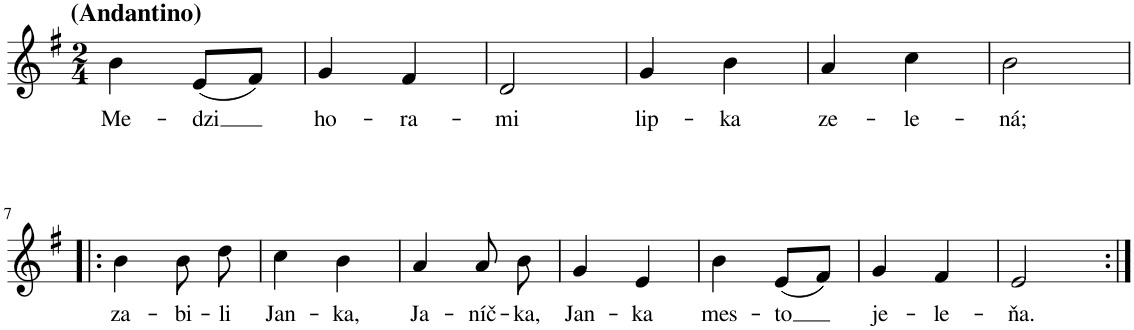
**kern	**text
*part1	*part1
*staff1	*staff1
*I"Klavír	*
*I'Kl.	*
*clefG2	*
*k[f#]	*
*M2/4	*
=1	=1
!LO:TX:a:B:t=(Andantino)	!
!	!LO:LY:b
4b\	Me-
!	!LO:LY:b
(8e/L	-dzi
8f#/J)	.
=2	=2
!	!LO:LY:b
4g/	ho-
!	!LO:LY:b
4f#/	-ra-
=3	=3
!	!LO:LY:b
2d/	-mi
=4	=4
!	!LO:LY:b
4g/	lip-
!	!LO:LY:b
4b\	-ka
=5	=5
!	!LO:LY:b
4a/	ze-
!	!LO:LY:b
4cc\	-le-
=6	=6
!	!LO:LY:b
2b\	-ná;
!!LO:LB:g=z
=7!|:	=7!|:
!	!LO:LY:b
4b\	za-
!	!LO:LY:b
8b\	-bi-
!	!LO:LY:b
8dd\	-li
=8	=8
!	!LO:LY:b
4cc\	Jan-
!	!LO:LY:b
4b\	-ka,
=9	=9
!	!LO:LY:b
4a/	Ja-
!	!LO:LY:b
8a/	-níč-
!	!LO:LY:b
8b\	-ka,
=10	=10
!	!LO:LY:b
4g/	Jan-
!	!LO:LY:b
4e/	-ka
=11	=11
!	!LO:LY:b
4b\	mes-
!	!LO:LY:b
(8e/L	-to
8f#/J)	.
=12	=12
!	!LO:LY:b
4g/	je-
!	!LO:LY:b
4f#/	-le-
=13	=13
!	!LO:LY:b
2e/	-ňa.
=:|!	=:|!
*-	*-
